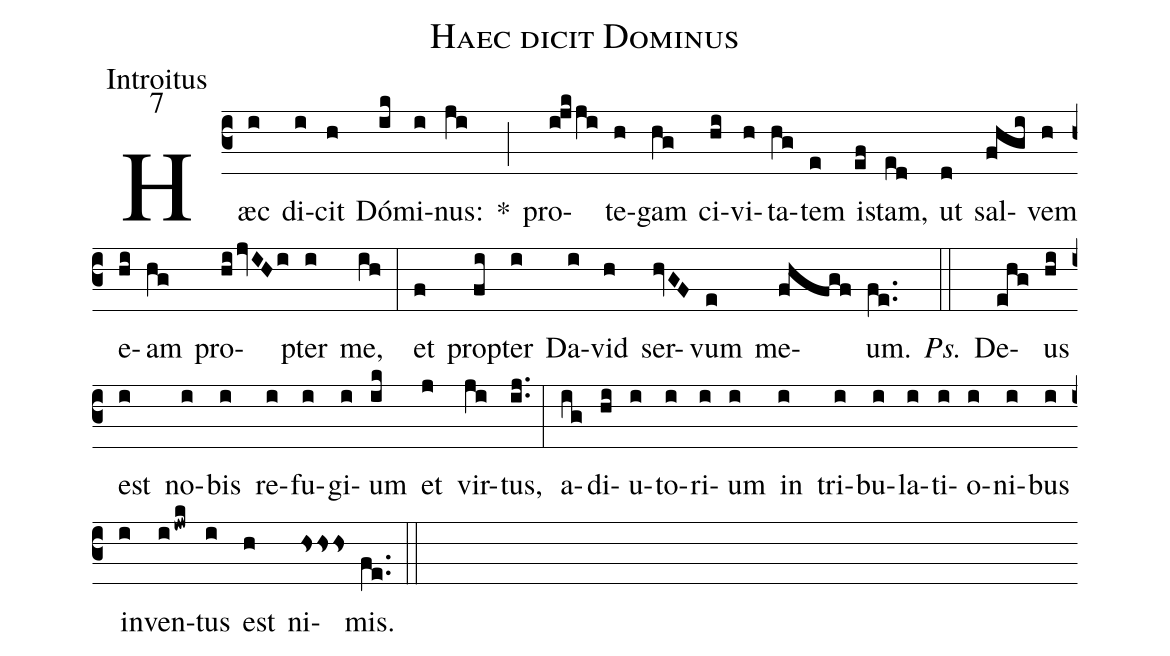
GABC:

name:Haec dicit Dominus;
office-part:Introitus;
mode:7;
%%
(c3) H<sp>ae</sp>c(i) di(i)cit(h) Dó(ik)mi(i)nus:(ji) *(;) pro(ijkji)te(h)gam(hg) ci(hi)vi(h)ta(hg)tem(e) i(ef)stam,(ed) ut(d) sal(fhgi)vem(h) e(hi)am(hg) pro(hijvIHi)pter(i) me,(ih) (:)
et(f) pro(fi)pter(i) Da(i)vid(h) ser(hvGF)vum(e) me(fhfgf)um.(fe..) <i>Ps.</i>(::)
De(ehg)us(hi) est(i) no(i)bis(i) re(i)fu(i)gi(i)um(ik) et(j) vir(ji)tus,(ij..) (:)
a(ig)di(hi)u(i)to(i)ri(i)um(i) in(i) tri(i)bu(i)la(i)ti(i)o(i)ni(i)bus(i) in(i)ven(ijwk)tus(i) est(h) ni(hsss)mis.(fe..) (::)
